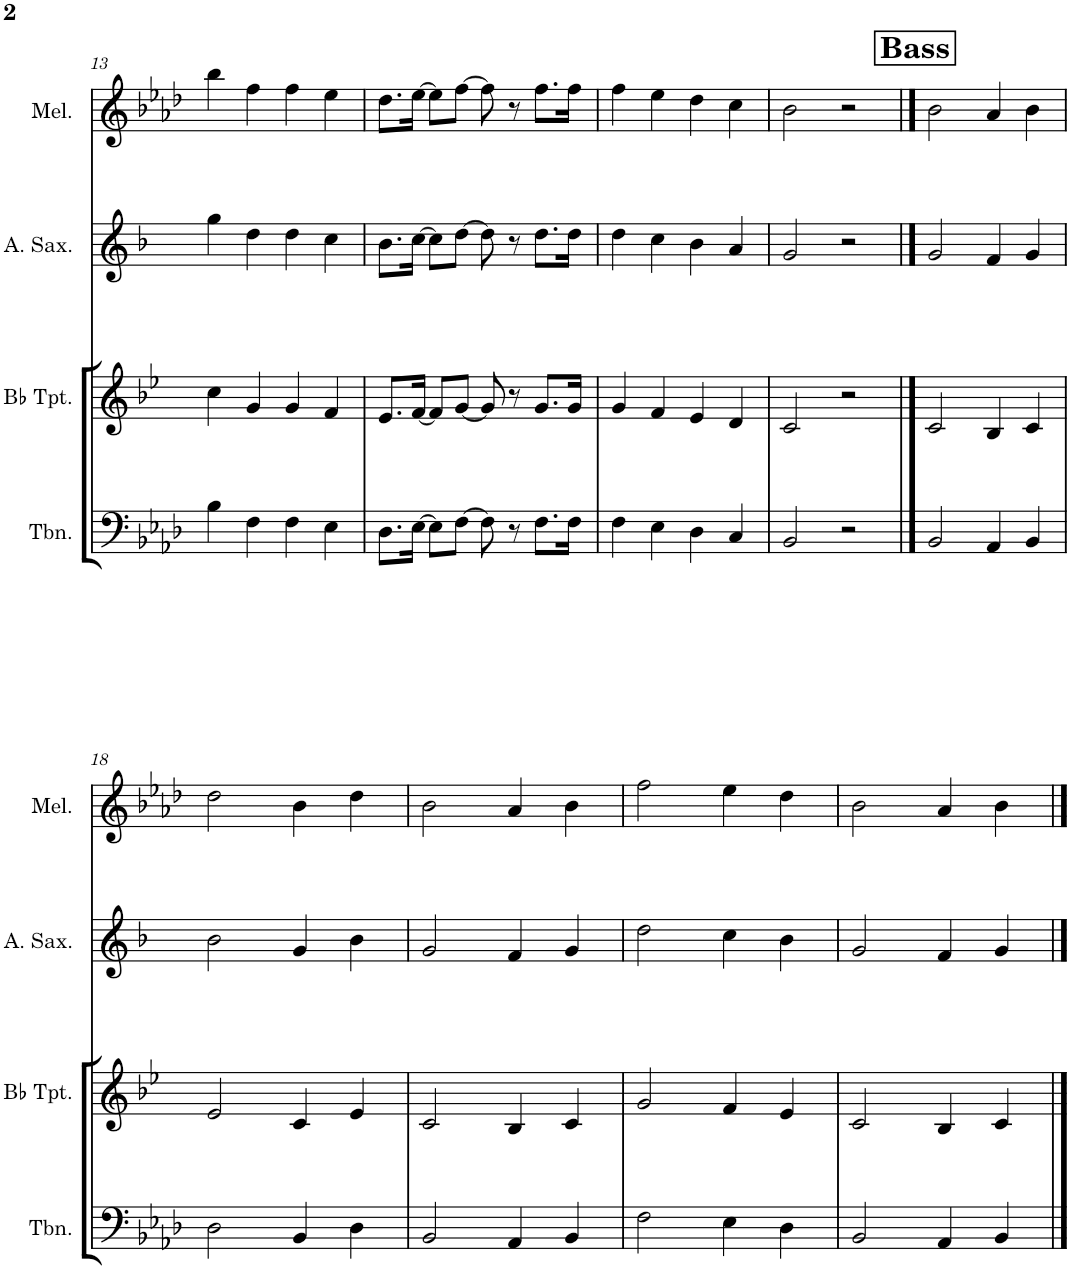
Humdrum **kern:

**kern	**kern	**kern	**kern
*part4	*part3	*part2	*part1
*staff4	*staff3	*staff2	*staff1
*I"Trombone	*I"Bb Trumpet	*I"Alto Saxophone	*I"Melodica
*I'Tbn.	*I'Bb Tpt.	*I'A. Sax.	*I'Mel.
!!LO:PB:g=z
*clefF4	*clefG2	*clefG2	*clefG2
*	*Trd1c2	*Trd5c9	*
*k[b-e-a-d-]	*k[b-e-]	*k[b-]	*k[b-e-a-d-]
*M4/4	*M4/4	*M4/4	*M4/4
=13	=13	=13	=13
4B-\	4cc\	4gg\	4bb-\
4F\	4g/	4dd\	4ff\
4F\	4g/	4dd\	4ff\
4E-\	4f/	4cc\	4ee-\
=14	=14	=14	=14
8.D-\L	8.e-/L	8.b-\L	8.dd-\L
[16E-\Jk	[16f/Jk	[16cc\Jk	[16ee-\Jk
8E-\L]	8f/L]	8cc\L]	8ee-\L]
[8F\J	[8g/J	[8dd\J	[8ff\J
8F\]	8g/]	8dd\]	8ff\]
8r	8r	8r	8r
8.F\L	8.g/L	8.dd\L	8.ff\L
16F\Jk	16g/Jk	16dd\Jk	16ff\Jk
=15	=15	=15	=15
4F\	4g/	4dd\	4ff\
4E-\	4f/	4cc\	4ee-\
4D-\	4e-/	4b-\	4dd-\
4C/	4d/	4a/	4cc\
=16	=16	=16	=16
2BB-/	2c/	2g/	2b-\
2r	2r	2r	2r
!!LO:REH:place=s1:a:B:cj:fs=14:t=Bass
==17	==17	==17	==17
2BB-/	2c/	2g/	2b-\
4AA-/	4B-/	4f/	4a-/
4BB-/	4c/	4g/	4b-\
!!LO:LB:g=z
=18	=18	=18	=18
2D-\	2e-/	2b-\	2dd-\
4BB-/	4c/	4g/	4b-\
4D-\	4e-/	4b-\	4dd-\
=19	=19	=19	=19
2BB-/	2c/	2g/	2b-\
4AA-/	4B-/	4f/	4a-/
4BB-/	4c/	4g/	4b-\
=20	=20	=20	=20
2F\	2g/	2dd\	2ff\
4E-\	4f/	4cc\	4ee-\
4D-\	4e-/	4b-\	4dd-\
=21	=21	=21	=21
2BB-/	2c/	2g/	2b-\
4AA-/	4B-/	4f/	4a-/
4BB-/	4c/	4g/	4b-\
==	==	==	==
*-	*-	*-	*-
